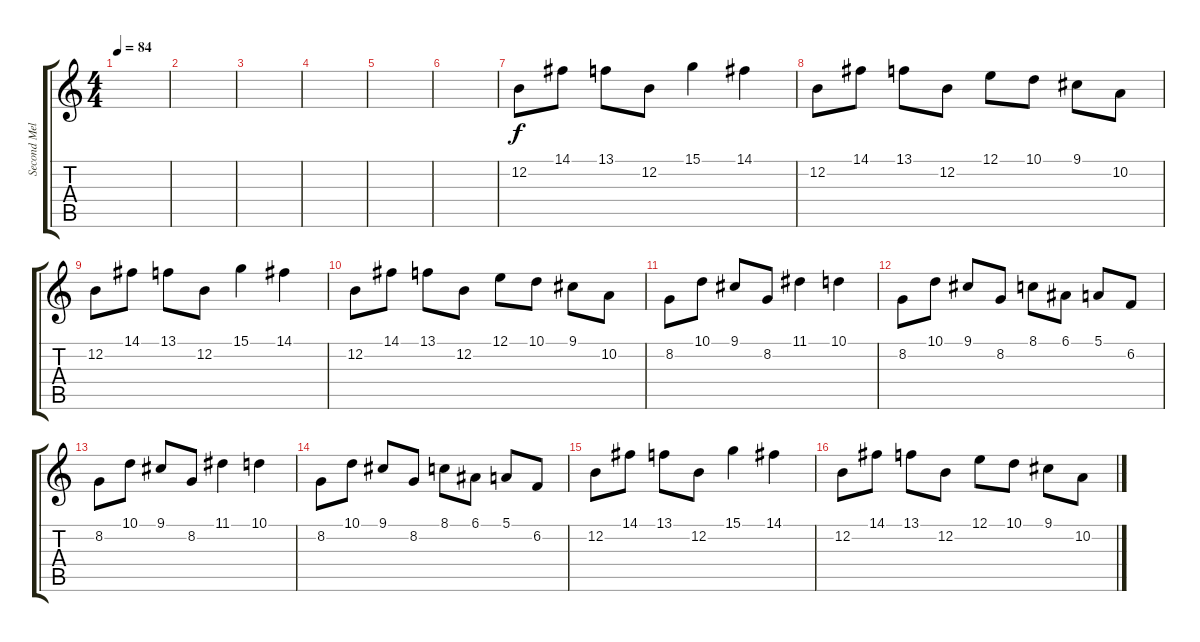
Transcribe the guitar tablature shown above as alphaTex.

\track ("Second Melody" "Second Mel") {instrument lead3calliope}
\staff {score tabs}
\tuning (E4 B3 G3 D3 A2 E2) {hide}
\ts (4 4)
\tempo 84
\clef g2
\ks c
|
|
|
|
|
|
12.2.8 14.1.8 13.1.8 12.2.8 15.1.4 14.1.4 |
12.2.8 14.1.8 13.1.8 12.2.8 12.1.8 10.1.8 9.1.8 10.2.8 |
12.2.8 14.1.8 13.1.8 12.2.8 15.1.4 14.1.4 |
12.2.8 14.1.8 13.1.8 12.2.8 12.1.8 10.1.8 9.1.8 10.2.8 |
8.2.8 10.1.8 9.1.8 8.2.8 11.1.4 10.1.4 |
8.2.8 10.1.8 9.1.8 8.2.8 8.1.8 6.1.8 5.1.8 6.2.8 |
8.2.8 10.1.8 9.1.8 8.2.8 11.1.4 10.1.4 |
8.2.8 10.1.8 9.1.8 8.2.8 8.1.8 6.1.8 5.1.8 6.2.8 |
12.2.8 14.1.8 13.1.8 12.2.8 15.1.4 14.1.4 |
12.2.8 14.1.8 13.1.8 12.2.8 12.1.8 10.1.8 9.1.8 10.2.8
